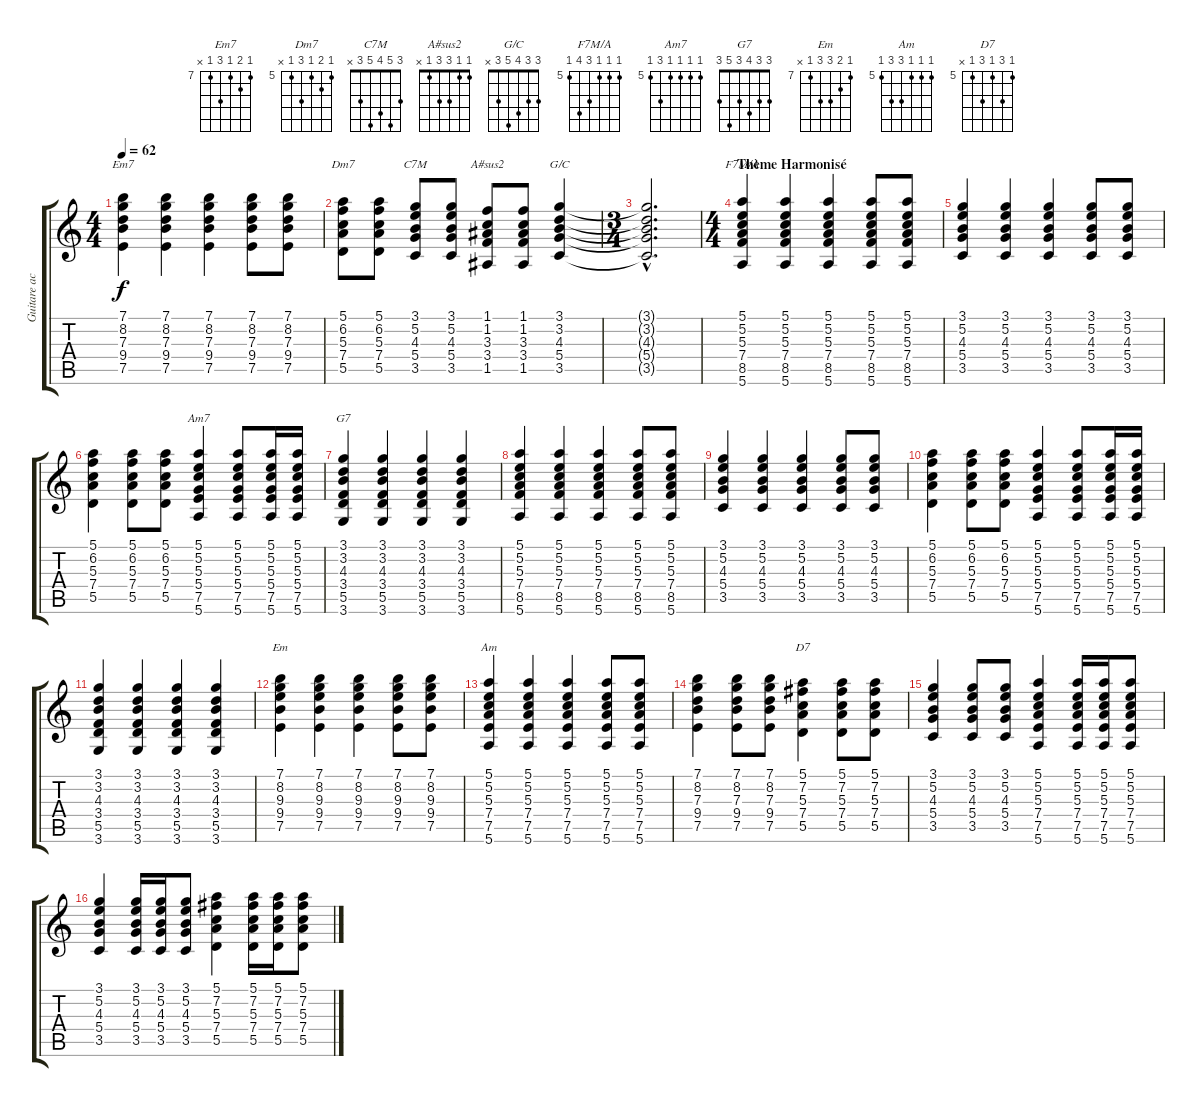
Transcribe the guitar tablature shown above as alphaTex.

\track ("Guitare acoustique / 12 cordes" "Guitare ac") {instrument acousticguitarsteel}
\staff {score tabs}
\tuning (E4 B3 G3 D3 A2 E2) {hide}
\chord ("Em7" 7 8 7 9 7 x) {firstfret 7}
\chord ("Dm7" 5 6 5 7 5 x) {firstfret 5}
\chord ("C7M" 3 5 4 5 3 x)
\chord ("A#sus2" 1 1 3 3 1 x)
\chord ("G/C" 3 3 4 5 3 x)
\chord ("F7M/A" 5 5 5 7 8 5) {firstfret 5}
\chord ("Am7" 5 5 5 5 7 5) {firstfret 5}
\chord ("G7" 3 3 4 3 5 3)
\chord ("Em" 7 8 9 9 7 x) {firstfret 7}
\chord ("Am" 5 5 5 7 7 5) {firstfret 5}
\chord ("D7" 5 7 5 7 5 x) {firstfret 5}
\ts (4 4)
\tempo 62
\clef g2
\ks c
(7.1 8.2 7.3 9.4 7.5).4{ch "Em7" dy f} (7.1 8.2 7.3 9.4 7.5).4 (7.1 8.2 7.3 9.4 7.5).4 (7.1 8.2 7.3 9.4 7.5).8 (7.1 8.2 7.3 9.4 7.5).8 |
(5.1 6.2 5.3 7.4 5.5).8{ch "Dm7"} (5.1 6.2 5.3 7.4 5.5).8 (3.1 5.2 4.3 5.4 3.5).8{ch "C7M"} (3.1 5.2 4.3 5.4 3.5).8 (1.1 1.2 3.3 3.4 1.5).8{ch "A#sus2"} (1.1 1.2 3.3 3.4 1.5).8 (3.1 3.2 4.3 5.4 3.5).4{ch "G/C"} |
\ts (3 4)
(3.1{hac t} 3.2{hac t} 4.3{hac t} 5.4{hac t} 3.5{hac t}).2{d} |
\ts (4 4)
\section ("" "Thème Harmonisé")
(5.1 5.2 5.3 7.4 8.5 5.6).4{ch "F7M/A"} (5.1 5.2 5.3 7.4 8.5 5.6).4 (5.1 5.2 5.3 7.4 8.5 5.6).4 (5.1 5.2 5.3 7.4 8.5 5.6).8 (5.1 5.2 5.3 7.4 8.5 5.6).8 |
(3.1 5.2 4.3 5.4 3.5).4 (3.1 5.2 4.3 5.4 3.5).4 (3.1 5.2 4.3 5.4 3.5).4 (3.1 5.2 4.3 5.4 3.5).8 (3.1 5.2 4.3 5.4 3.5).8 |
(5.1 6.2 5.3 7.4 5.5).4 (5.1 6.2 5.3 7.4 5.5).8 (5.1 6.2 5.3 7.4 5.5).8 (5.1 5.2 5.3 5.4 7.5 5.6).4{ch "Am7"} (5.1 5.2 5.3 5.4 7.5 5.6).8 (5.1 5.2 5.3 5.4 7.5 5.6).16 (5.1 5.2 5.3 5.4 7.5 5.6).16 |
(3.1 3.2 4.3 3.4 5.5 3.6).4{ch "G7"} (3.1 3.2 4.3 3.4 5.5 3.6).4 (3.1 3.2 4.3 3.4 5.5 3.6).4 (3.1 3.2 4.3 3.4 5.5 3.6).4 |
(5.1 5.2 5.3 7.4 8.5 5.6).4 (5.1 5.2 5.3 7.4 8.5 5.6).4 (5.1 5.2 5.3 7.4 8.5 5.6).4 (5.1 5.2 5.3 7.4 8.5 5.6).8 (5.1 5.2 5.3 7.4 8.5 5.6).8 |
(3.1 5.2 4.3 5.4 3.5).4 (3.1 5.2 4.3 5.4 3.5).4 (3.1 5.2 4.3 5.4 3.5).4 (3.1 5.2 4.3 5.4 3.5).8 (3.1 5.2 4.3 5.4 3.5).8 |
(5.1 6.2 5.3 7.4 5.5).4 (5.1 6.2 5.3 7.4 5.5).8 (5.1 6.2 5.3 7.4 5.5).8 (5.1 5.2 5.3 5.4 7.5 5.6).4 (5.1 5.2 5.3 5.4 7.5 5.6).8 (5.1 5.2 5.3 5.4 7.5 5.6).16 (5.1 5.2 5.3 5.4 7.5 5.6).16 |
(3.1 3.2 4.3 3.4 5.5 3.6).4 (3.1 3.2 4.3 3.4 5.5 3.6).4 (3.1 3.2 4.3 3.4 5.5 3.6).4 (3.1 3.2 4.3 3.4 5.5 3.6).4 |
(7.1 8.2 9.3 9.4 7.5).4{ch "Em"} (7.1 8.2 9.3 9.4 7.5).4 (7.1 8.2 9.3 9.4 7.5).4 (7.1 8.2 9.3 9.4 7.5).8 (7.1 8.2 9.3 9.4 7.5).8 |
(5.1 5.2 5.3 7.4 7.5 5.6).4{ch "Am"} (5.1 5.2 5.3 7.4 7.5 5.6).4 (5.1 5.2 5.3 7.4 7.5 5.6).4 (5.1 5.2 5.3 7.4 7.5 5.6).8 (5.1 5.2 5.3 7.4 7.5 5.6).8 |
(7.1 8.2 7.3 9.4 7.5).4 (7.1 8.2 7.3 9.4 7.5).8 (7.1 8.2 7.3 9.4 7.5).8 (5.1 7.2 5.3 7.4 5.5).4{ch "D7"} (5.1 7.2 5.3 7.4 5.5).8 (5.1 7.2 5.3 7.4 5.5).8 |
(3.1 5.2 4.3 5.4 3.5).4 (3.1 5.2 4.3 5.4 3.5).8 (3.1 5.2 4.3 5.4 3.5).8 (5.1 5.2 5.3 7.4 7.5 5.6).4 (5.1 5.2 5.3 7.4 7.5 5.6).16 (5.1 5.2 5.3 7.4 7.5 5.6).16 (5.1 5.2 5.3 7.4 7.5 5.6).8 |
(3.1 5.2 4.3 5.4 3.5).4 (3.1 5.2 4.3 5.4 3.5).16 (3.1 5.2 4.3 5.4 3.5).16 (3.1 5.2 4.3 5.4 3.5).8 (5.1 7.2 5.3 7.4 5.5).4 (5.1 7.2 5.3 7.4 5.5).16 (5.1 7.2 5.3 7.4 5.5).16 (5.1 7.2 5.3 7.4 5.5).8
